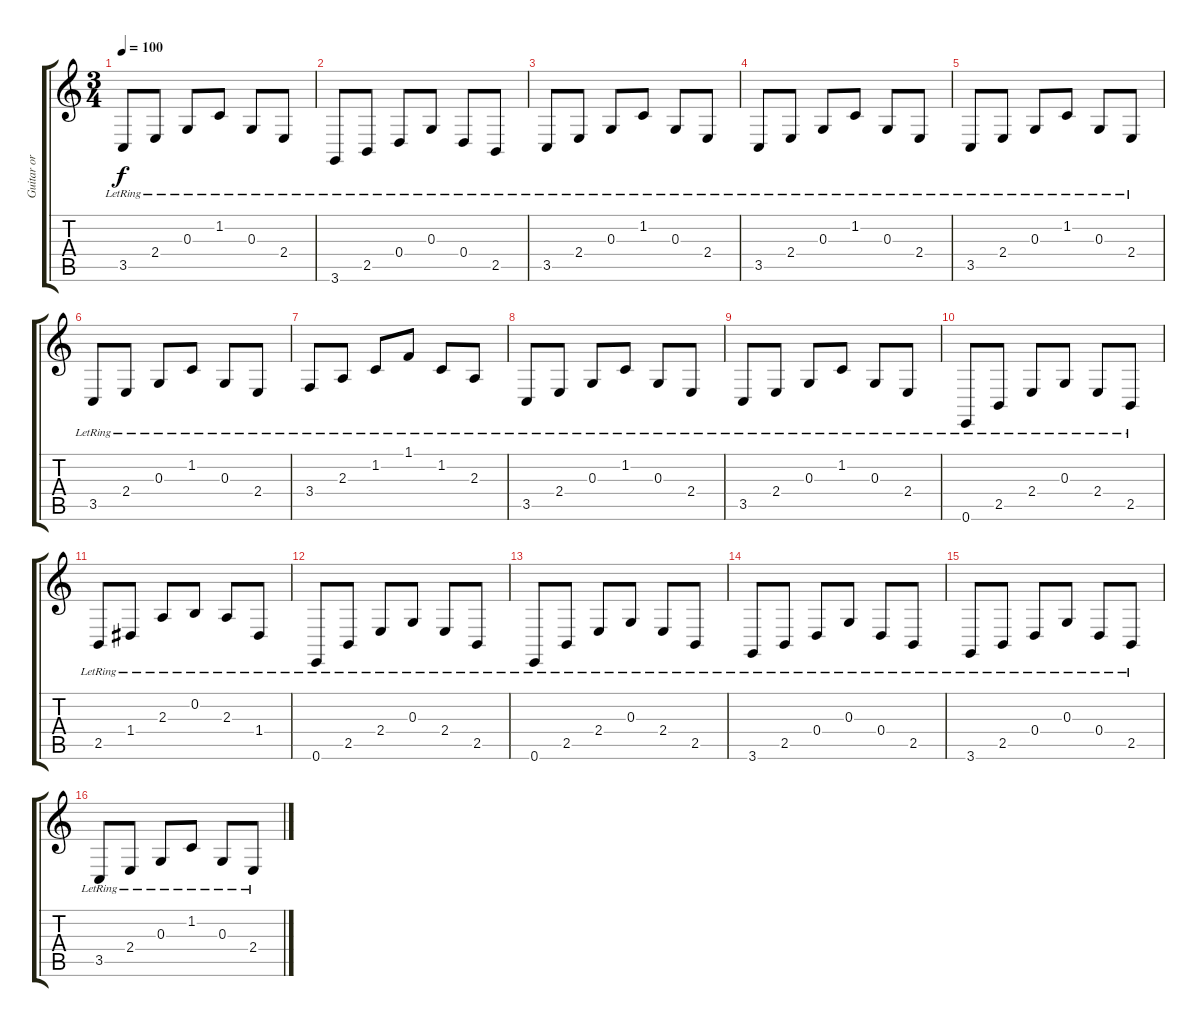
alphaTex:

\track ("Guitar or Piano" "Guitar or ") {instrument acousticgrandpiano}
\staff {score tabs}
\tuning (E4 B3 G3 D3 A2 E2) {hide}
\ts (3 4)
\tempo 100
\clef g2
\ks c
3.5{lr}.8{dy f} 2.4{lr}.8 0.3{lr}.8 1.2{lr}.8 0.3{lr}.8 2.4{lr}.8 |
3.6{lr}.8 2.5{lr}.8 0.4{lr}.8 0.3{lr}.8 0.4{lr}.8 2.5{lr}.8 |
3.5{lr}.8 2.4{lr}.8 0.3{lr}.8 1.2{lr}.8 0.3{lr}.8 2.4{lr}.8 |
3.5{lr}.8 2.4{lr}.8 0.3{lr}.8 1.2{lr}.8 0.3{lr}.8 2.4{lr}.8 |
3.5{lr}.8 2.4{lr}.8 0.3{lr}.8 1.2{lr}.8 0.3{lr}.8 2.4{lr}.8 |
3.5{lr}.8 2.4{lr}.8 0.3{lr}.8 1.2{lr}.8 0.3{lr}.8 2.4{lr}.8 |
3.4{lr}.8 2.3{lr}.8 1.2{lr}.8 1.1{lr}.8 1.2{lr}.8 2.3{lr}.8 |
3.5{lr}.8 2.4{lr}.8 0.3{lr}.8 1.2{lr}.8 0.3{lr}.8 2.4{lr}.8 |
3.5{lr}.8 2.4{lr}.8 0.3{lr}.8 1.2{lr}.8 0.3{lr}.8 2.4{lr}.8 |
0.6{lr}.8 2.5{lr}.8 2.4{lr}.8 0.3{lr}.8 2.4{lr}.8 2.5{lr}.8 |
2.5{lr}.8 1.4{lr}.8 2.3{lr}.8 0.2{lr}.8 2.3{lr}.8 1.4{lr}.8 |
0.6{lr}.8 2.5{lr}.8 2.4{lr}.8 0.3{lr}.8 2.4{lr}.8 2.5{lr}.8 |
0.6{lr}.8 2.5{lr}.8 2.4{lr}.8 0.3{lr}.8 2.4{lr}.8 2.5{lr}.8 |
3.6{lr}.8 2.5{lr}.8 0.4{lr}.8 0.3{lr}.8 0.4{lr}.8 2.5{lr}.8 |
3.6{lr}.8 2.5{lr}.8 0.4{lr}.8 0.3{lr}.8 0.4{lr}.8 2.5{lr}.8 |
3.5{lr}.8 2.4{lr}.8 0.3{lr}.8 1.2{lr}.8 0.3{lr}.8 2.4{lr}.8
